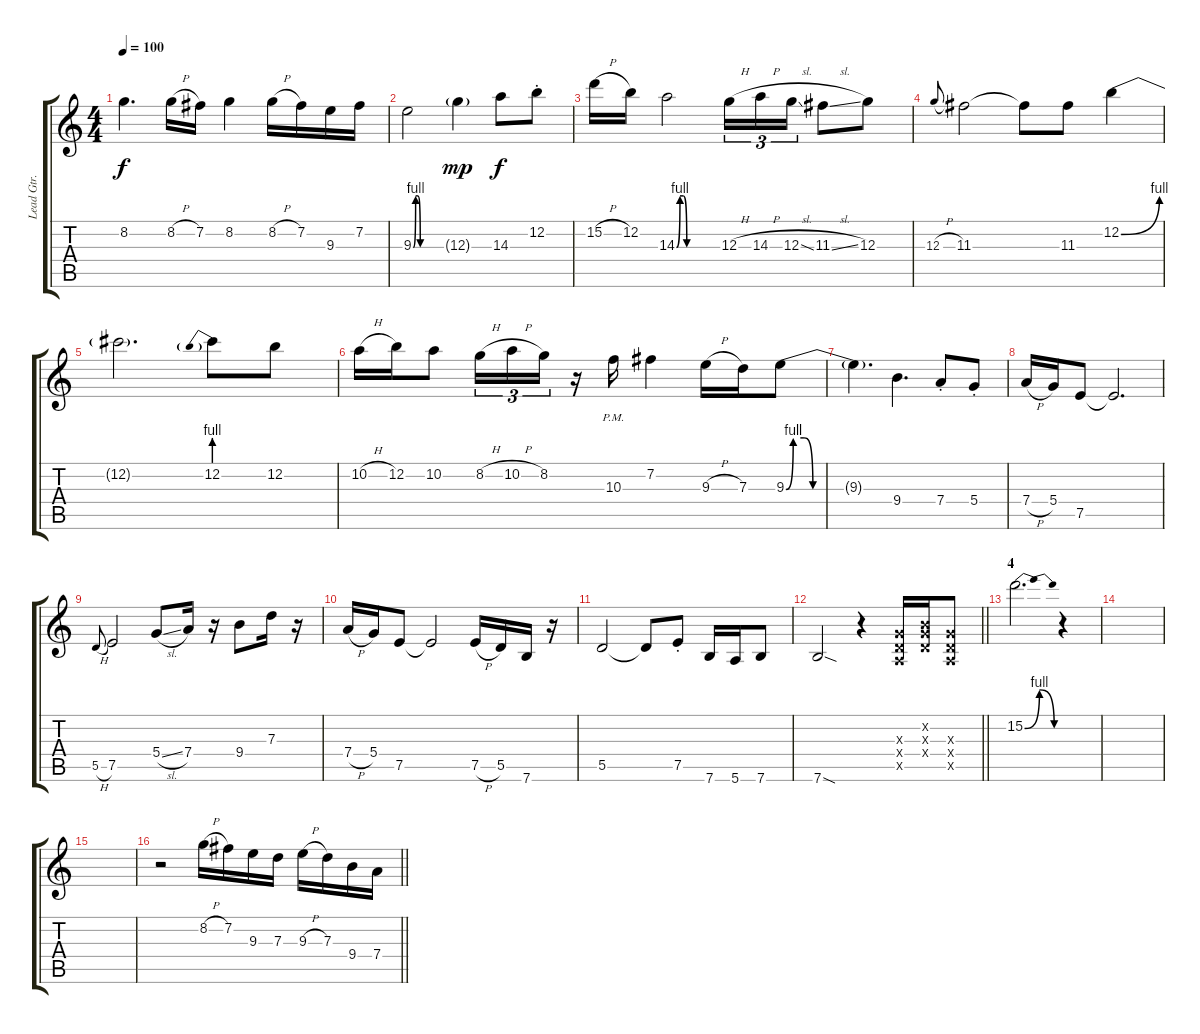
\track ("Lead Gtr." "Lead Gtr.") {instrument overdrivenguitar}
\staff {score tabs}
\tuning (E4 B3 G3 D3 A2 E2) {hide}
\ts (4 4)
\tempo 100
\clef g2
\ks c
8.2{t}.4{d dy f} 8.2{h}.16 7.2.16 8.2.4 8.2{h}.16 7.2.16 9.3.16 7.2.16 |
9.3{be (custom 0 0 5 4 10 4 15 0 30 0 60 0)}.2 12.3{g}.4{dy mp} 14.3.8{dy f} 12.2{st}.8 |
15.2{h}.16 12.2.16 14.3{be (custom 0 0 5 4 10 4 15 0 30 0 60 0)}.2 12.3{h}.16{tu (3 2)} 14.3{h}.16{tu (3 2)} 12.3{sl}.16{tu (3 2)} 11.3{sl}.8 12.3.8 |
12.3{h}.8{gr onbeat} 11.3.2 11.3{t}.8 11.3.8 12.2{be (bend 0 0 60 4)}.4 |
12.2{t}.2{d} 12.2{be (prebend 0 4 60 4)}.8 12.2.8 |
10.2{h}.16 12.2.16 10.2.8 8.2{h}.16{tu (3 2)} 10.2{h}.16{tu (3 2)} 8.2.16{tu (3 2)} r.16 10.3{pm}.16 7.2.4 9.3{h}.16 7.3.16 9.3{be (custom 0 0 4 4 10 4 15 0 30 0 60 0)}.8 |
9.3{t}.4{d} 9.4.4{d} 7.4{st}.8 5.4{st}.8 |
7.4{h}.16 5.4.16 7.5.8 7.5{t}.2{d} |
5.5{h}.8{gr onbeat} 7.5.2 5.4{sl}.8 7.4.16 r.16 9.4.8 7.3.16 r.16 |
7.4{h}.16 5.4.16 7.5.8 7.5{t}.2 7.5{h}.16 5.5.16 7.6.16 r.16 |
5.5.2 5.5{t}.8 7.5{st}.8 7.6.16 5.6.16 7.6.8 |
\barLineRight lightlight
7.6{sod}.2 r.4 (0.3{x} 0.4{x} 0.5{x}).16 (0.2{x} 0.3{x} 0.4{x}).16 (0.3{x} 0.4{x} 0.5{x}).8 |
\section ("" "4")
15.2{be (bendrelease 0 0 10 4 50 4 60 0)}.2{d} r.4 |
|
|
\barLineRight lightlight
r.2 8.2{h}.16 7.2.16 9.3.16 7.3.16 9.3{h}.16 7.3.16 9.4.16 7.4.16
